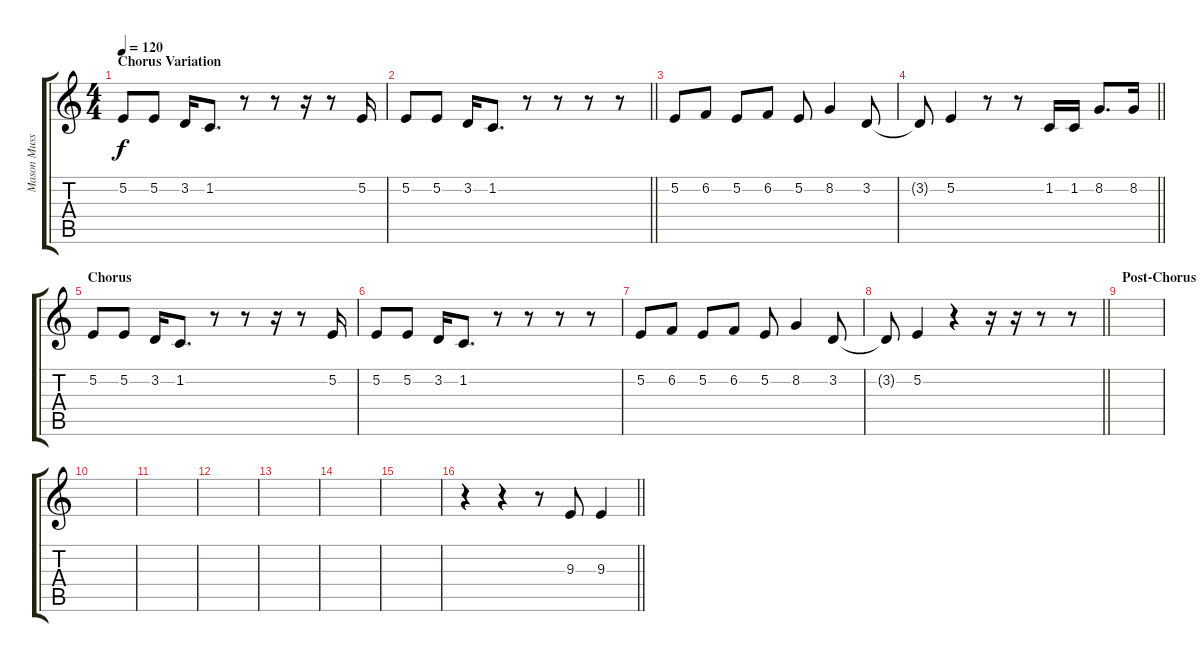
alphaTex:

\track ("Mason Musso (Vocals)" "Mason Muss") {instrument clarinet}
\staff {score tabs}
\tuning (E4 B3 G3 D3 A2 E2) {hide}
\ts (4 4)
\section ("" "Chorus Variation")
\tempo 120
\clef g2
\ks c
5.2.8{dy f} 5.2.8 3.2.16 1.2.8{d} r.8 r.8 r.16 r.8 5.2.16 |
\barLineRight lightlight
5.2.8 5.2.8 3.2.16 1.2.8{d} r.8 r.8 r.8 r.8 |
5.2.8 6.2.8 5.2.8 6.2.8 5.2.8 8.2.4 3.2.8 |
\barLineRight lightlight
3.2{t}.8 5.2.4 r.8 r.8 1.2.16 1.2.16 8.2.8{d} 8.2.16 |
\section ("" "Chorus")
5.2.8 5.2.8 3.2.16 1.2.8{d} r.8 r.8 r.16 r.8 5.2.16 |
5.2.8 5.2.8 3.2.16 1.2.8{d} r.8 r.8 r.8 r.8 |
5.2.8 6.2.8 5.2.8 6.2.8 5.2.8 8.2.4 3.2.8 |
\barLineRight lightlight
3.2{t}.8 5.2.4 r.4 r.16 r.16 r.8 r.8 |
\section ("" "Post-Chorus Instrumental")
|
|
|
|
|
|
|
\barLineRight lightlight
r.4 r.4 r.8 9.3.8 9.3.4
